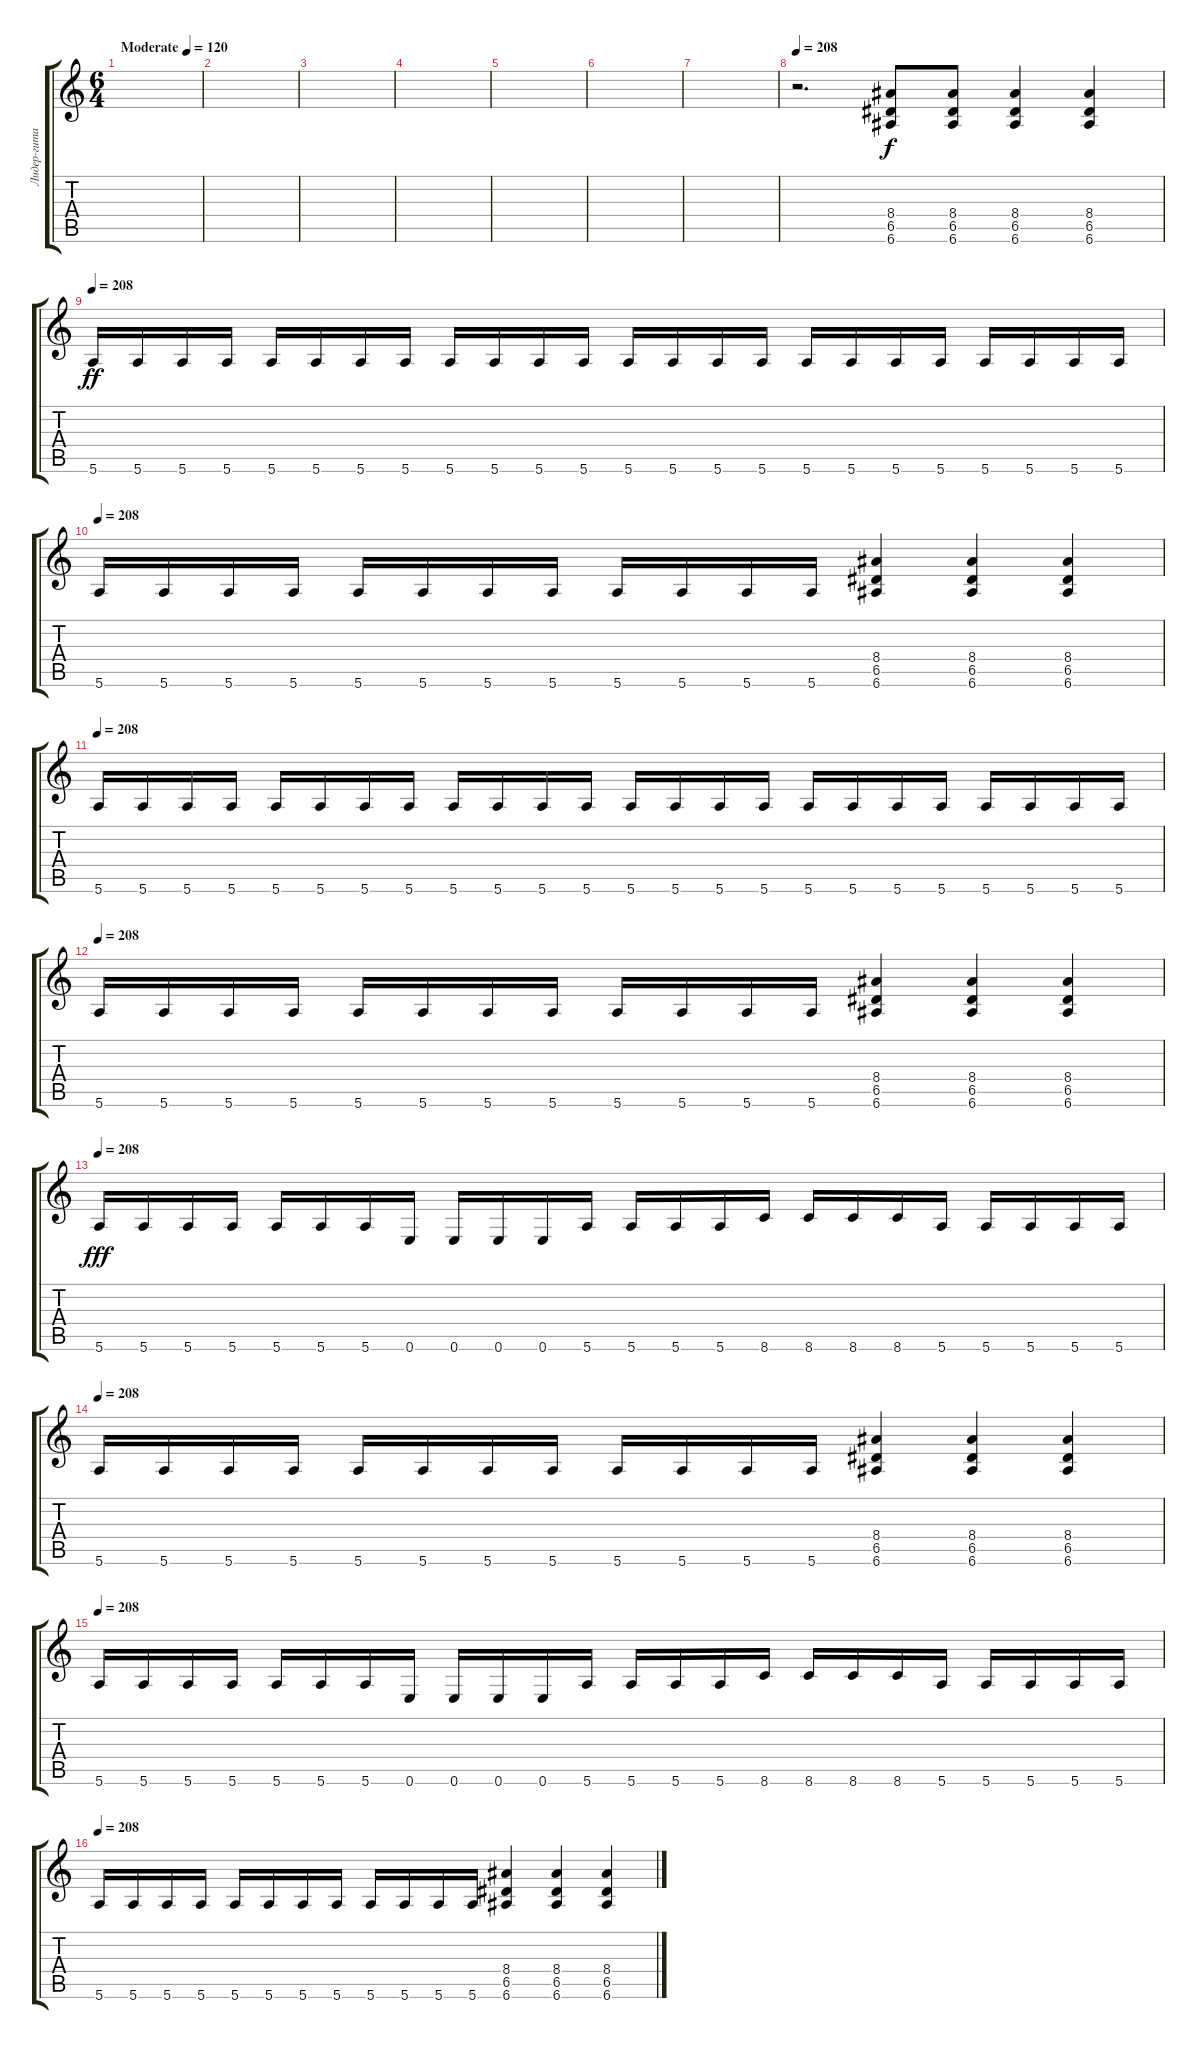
\track ("Лидер-гитара (Ацтенну)" "Лидер-гита") {instrument distortionguitar}
\staff {score tabs}
\tuning (E4 B3 G3 D3 A2 E2) {hide}
\ts (6 4)
\tempo (120 "Moderate")
\clef g2
\ks c
|
|
|
|
|
|
|
\tempo 208
r.2{d} (8.4 6.5 6.6).8 (8.4 6.5 6.6).8 (8.4 6.5 6.6).4 (8.4 6.5 6.6).4 |
\tempo 208
5.6.16{dy ff} 5.6.16 5.6.16 5.6.16 5.6.16 5.6.16 5.6.16 5.6.16 5.6.16 5.6.16 5.6.16 5.6.16 5.6.16 5.6.16 5.6.16 5.6.16 5.6.16 5.6.16 5.6.16 5.6.16 5.6.16 5.6.16 5.6.16 5.6.16 |
\tempo 208
5.6.16 5.6.16 5.6.16 5.6.16 5.6.16 5.6.16 5.6.16 5.6.16 5.6.16 5.6.16 5.6.16 5.6.16 (8.4 6.5 6.6).4 (8.4 6.5 6.6).4 (8.4 6.5 6.6).4 |
\tempo 208
5.6.16 5.6.16 5.6.16 5.6.16 5.6.16 5.6.16 5.6.16 5.6.16 5.6.16 5.6.16 5.6.16 5.6.16 5.6.16 5.6.16 5.6.16 5.6.16 5.6.16 5.6.16 5.6.16 5.6.16 5.6.16 5.6.16 5.6.16 5.6.16 |
\tempo 208
5.6.16 5.6.16 5.6.16 5.6.16 5.6.16 5.6.16 5.6.16 5.6.16 5.6.16 5.6.16 5.6.16 5.6.16 (8.4 6.5 6.6).4 (8.4 6.5 6.6).4 (8.4 6.5 6.6).4 |
\tempo 208
5.6.16{dy fff} 5.6.16 5.6.16 5.6.16 5.6.16 5.6.16 5.6.16 0.6.16 0.6.16 0.6.16 0.6.16 5.6.16 5.6.16 5.6.16 5.6.16 8.6.16 8.6.16 8.6.16 8.6.16 5.6.16 5.6.16 5.6.16 5.6.16 5.6.16 |
\tempo 208
5.6.16 5.6.16 5.6.16 5.6.16 5.6.16 5.6.16 5.6.16 5.6.16 5.6.16 5.6.16 5.6.16 5.6.16 (8.4 6.5 6.6).4 (8.4 6.5 6.6).4 (8.4 6.5 6.6).4 |
\tempo 208
5.6.16 5.6.16 5.6.16 5.6.16 5.6.16 5.6.16 5.6.16 0.6.16 0.6.16 0.6.16 0.6.16 5.6.16 5.6.16 5.6.16 5.6.16 8.6.16 8.6.16 8.6.16 8.6.16 5.6.16 5.6.16 5.6.16 5.6.16 5.6.16 |
\tempo 208
5.6.16 5.6.16 5.6.16 5.6.16 5.6.16 5.6.16 5.6.16 5.6.16 5.6.16 5.6.16 5.6.16 5.6.16 (8.4 6.5 6.6).4 (8.4 6.5 6.6).4 (8.4 6.5 6.6).4
